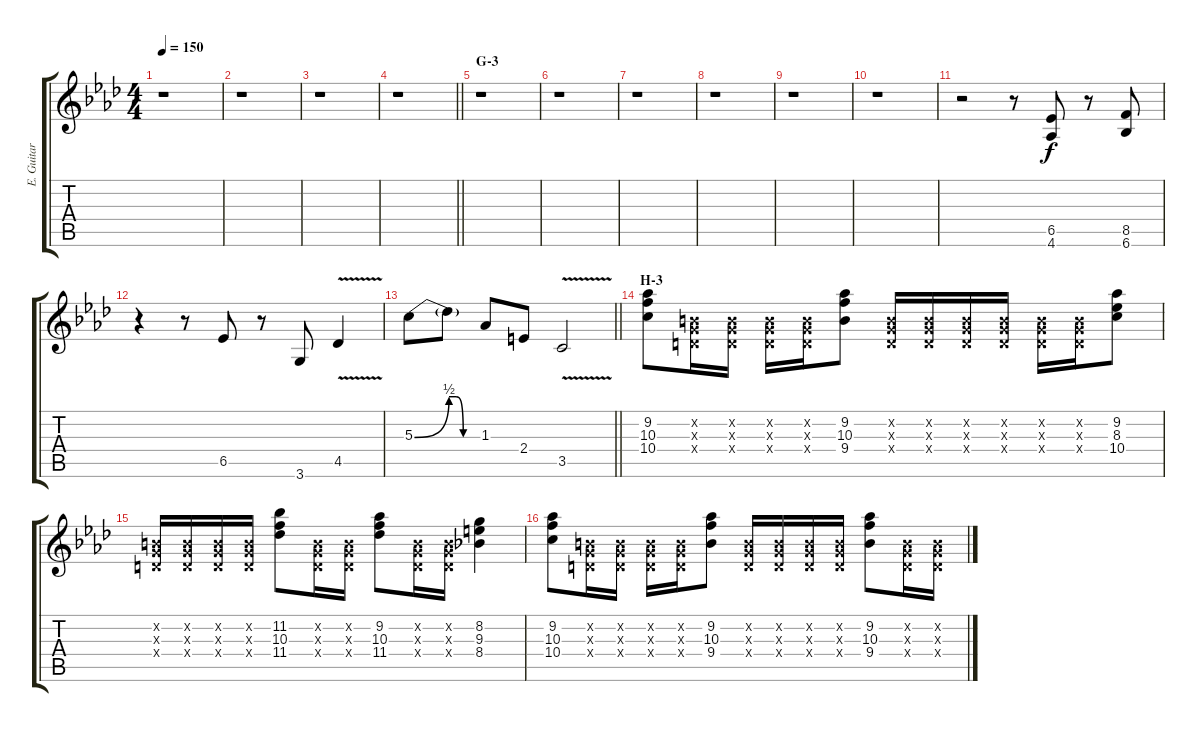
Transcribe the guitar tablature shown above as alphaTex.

\track ("E. Guitar I" "E. Guitar ") {instrument overdrivenguitar}
\staff {score tabs}
\tuning (E4 B3 G3 D3 A2 E2) {hide}
\ts (4 4)
\tempo 150
\clef g2
\ks ab
r.1{dy f} |
r.1 |
r.1 |
\barLineRight lightlight
r.1 |
\section ("" "G-3")
r.1 |
r.1 |
r.1 |
r.1 |
r.1 |
r.1 |
r.2 r.8 (6.5 4.6).8 r.8 (8.5 6.6).8 |
r.4 r.8 6.5.8 r.8 3.6.8 4.5{v}.4 |
\barLineRight lightlight
5.3{be (bend 0 0 60 2)}.8 5.3{be (custom 0 2 15 2 30 0 60 0) t}.8 1.3.8 2.4.8 3.5{v}.2 |
\section ("" "H-3")
(9.2 10.3 10.4).8 (0.2{x} 0.3{x} 0.4{x}).16 (0.2{x} 0.3{x} 0.4{x}).16 (0.2{x} 0.3{x} 0.4{x}).16 (0.2{x} 0.3{x} 0.4{x}).16 (9.2 10.3 9.4).8 (0.2{x} 0.3{x} 0.4{x}).16 (0.2{x} 0.3{x} 0.4{x}).16 (0.2{x} 0.3{x} 0.4{x}).16 (0.2{x} 0.3{x} 0.4{x}).16 (0.2{x} 0.3{x} 0.4{x}).16 (0.2{x} 0.3{x} 0.4{x}).16 (9.2 8.3 10.4).8 |
(0.2{x} 0.3{x} 0.4{x}).16 (0.2{x} 0.3{x} 0.4{x}).16 (0.2{x} 0.3{x} 0.4{x}).16 (0.2{x} 0.3{x} 0.4{x}).16 (11.2 10.3 11.4).8 (0.2{x} 0.3{x} 0.4{x}).16 (0.2{x} 0.3{x} 0.4{x}).16 (9.2 10.3 11.4).8 (0.2{x} 0.3{x} 0.4{x}).16 (0.2{x} 0.3{x} 0.4{x}).16 (8.2 9.3 8.4).4 |
(9.2 10.3 10.4).8 (0.2{x} 0.3{x} 0.4{x}).16 (0.2{x} 0.3{x} 0.4{x}).16 (0.2{x} 0.3{x} 0.4{x}).16 (0.2{x} 0.3{x} 0.4{x}).16 (9.2 10.3 9.4).8 (0.2{x} 0.3{x} 0.4{x}).16 (0.2{x} 0.3{x} 0.4{x}).16 (0.2{x} 0.3{x} 0.4{x}).16 (0.2{x} 0.3{x} 0.4{x}).16 (9.2 10.3 9.4).8 (0.2{x} 0.3{x} 0.4{x}).16 (0.2{x} 0.3{x} 0.4{x}).16
